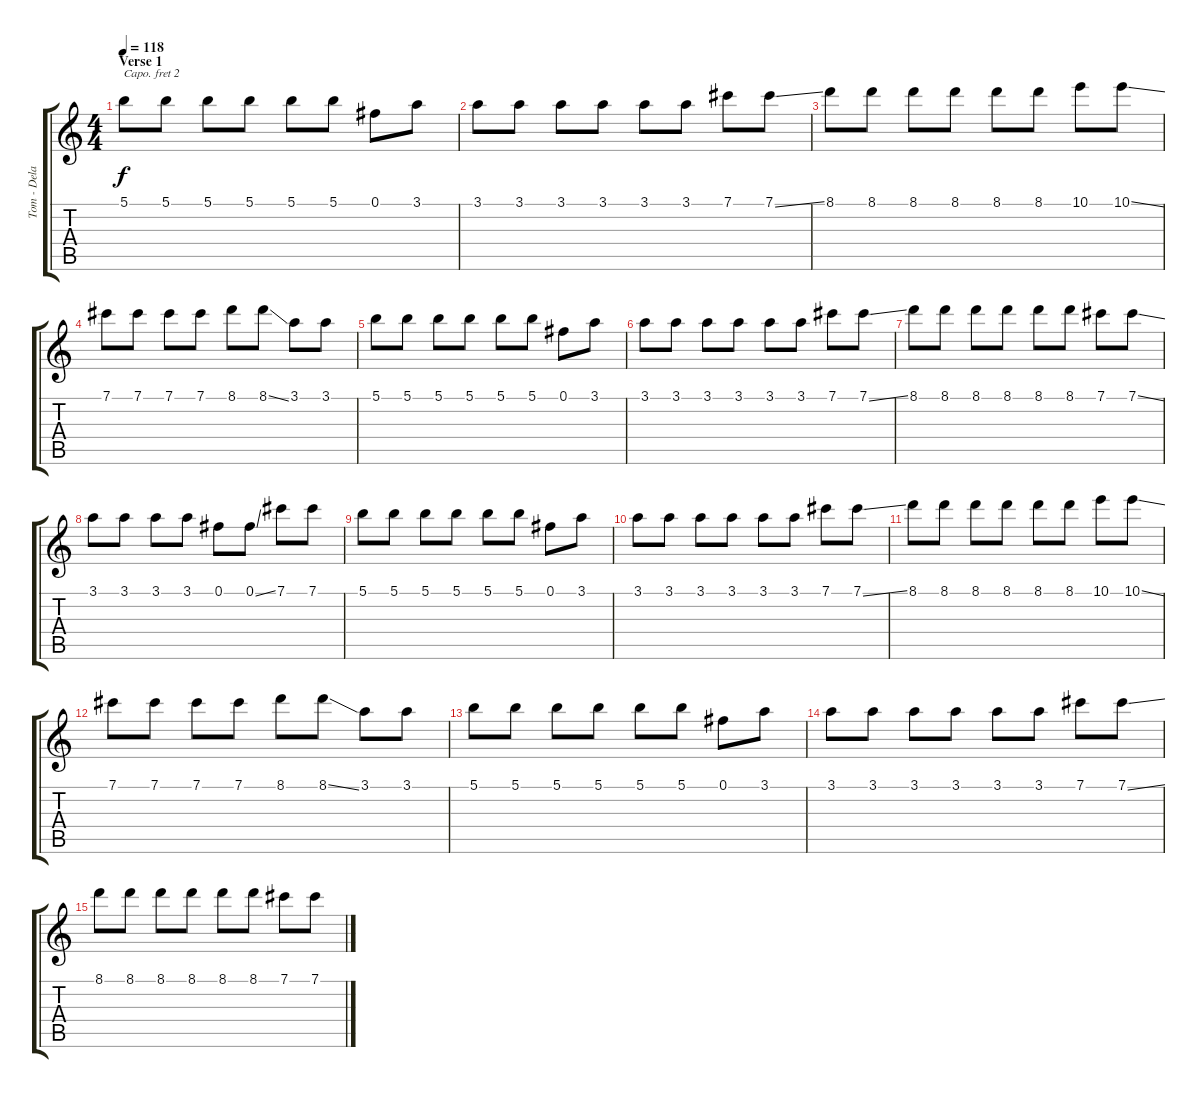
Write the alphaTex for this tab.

\track ("Tom - Delay" "Tom - Dela") {instrument distortionguitar}
\staff {score tabs}
\capo 2
\tuning (E4 B3 G3 D3 A2 E2) {hide}
\ts (4 4)
\section ("" "Verse 1")
\tempo 118
\clef g2
\ks c
5.1.8{dy f} 5.1.8 5.1.8 5.1.8 5.1.8 5.1.8 0.1.8 3.1.8 |
3.1.8 3.1.8 3.1.8 3.1.8 3.1.8 3.1.8 7.1.8 7.1{ss}.8 |
8.1.8 8.1.8 8.1.8 8.1.8 8.1.8 8.1.8 10.1.8 10.1{ss}.8 |
7.1.8 7.1.8 7.1.8 7.1.8 8.1.8 8.1{ss}.8 3.1.8 3.1.8 |
5.1.8 5.1.8 5.1.8 5.1.8 5.1.8 5.1.8 0.1.8 3.1.8 |
3.1.8 3.1.8 3.1.8 3.1.8 3.1.8 3.1.8 7.1.8 7.1{ss}.8 |
8.1.8 8.1.8 8.1.8 8.1.8 8.1.8 8.1.8 7.1.8 7.1{ss}.8 |
3.1.8 3.1.8 3.1.8 3.1.8 0.1.8 0.1{ss}.8 7.1.8 7.1.8 |
5.1.8 5.1.8 5.1.8 5.1.8 5.1.8 5.1.8 0.1.8 3.1.8 |
3.1.8 3.1.8 3.1.8 3.1.8 3.1.8 3.1.8 7.1.8 7.1{ss}.8 |
8.1.8 8.1.8 8.1.8 8.1.8 8.1.8 8.1.8 10.1.8 10.1{ss}.8 |
7.1.8 7.1.8 7.1.8 7.1.8 8.1.8 8.1{ss}.8 3.1.8 3.1.8 |
5.1.8 5.1.8 5.1.8 5.1.8 5.1.8 5.1.8 0.1.8 3.1.8 |
3.1.8 3.1.8 3.1.8 3.1.8 3.1.8 3.1.8 7.1.8 7.1{ss}.8 |
8.1.8 8.1.8 8.1.8 8.1.8 8.1.8 8.1.8 7.1.8 7.1.8
